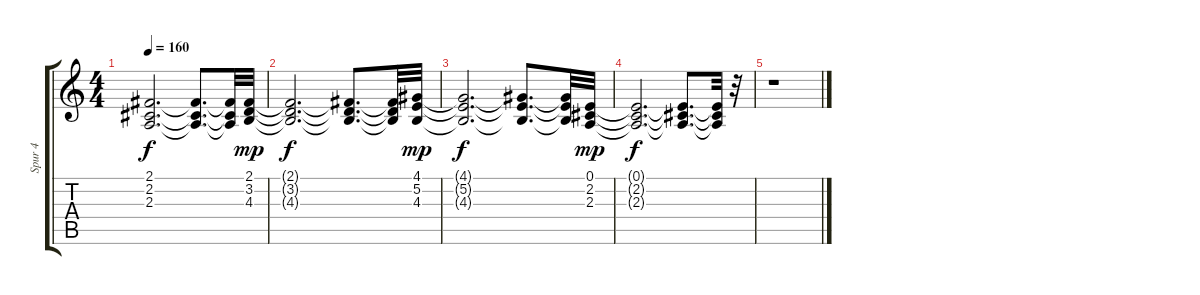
\track ("Spur 4" "Spur 4") {instrument pad2warm}
\staff {score tabs}
\tuning (E4 B3 G3 D3 A2 E2) {hide}
\ts (4 4)
\tempo 160
\clef g2
\ks c
(2.1{t} 2.2{t} 2.3{t}).2{d dy f} (2.1{t} 2.2{t} 2.3{t}).8{d} (2.1{t} 2.2{t} 2.3{t}).32 (2.1 3.2 4.3).32{dy mp} |
(2.1{t} 3.2{t} 4.3{t}).2{d dy f} (2.1{t} 3.2{t} 4.3{t}).8{d} (2.1{t} 3.2{t} 4.3{t}).32 (4.1 5.2 4.3).32{dy mp} |
(4.1{t} 5.2{t} 4.3{t}).2{d dy f} (4.1{t} 5.2{t} 4.3{t}).8{d} (4.1{t} 5.2{t} 4.3{t}).32 (0.1 2.2 2.3).32{dy mp} |
(0.1{t} 2.2{t} 2.3{t}).2{d dy f} (0.1{t} 2.2{t} 2.3{t}).8{d} (0.1{t} 2.2{t} 2.3{t}).32 r.32 |
r.1
